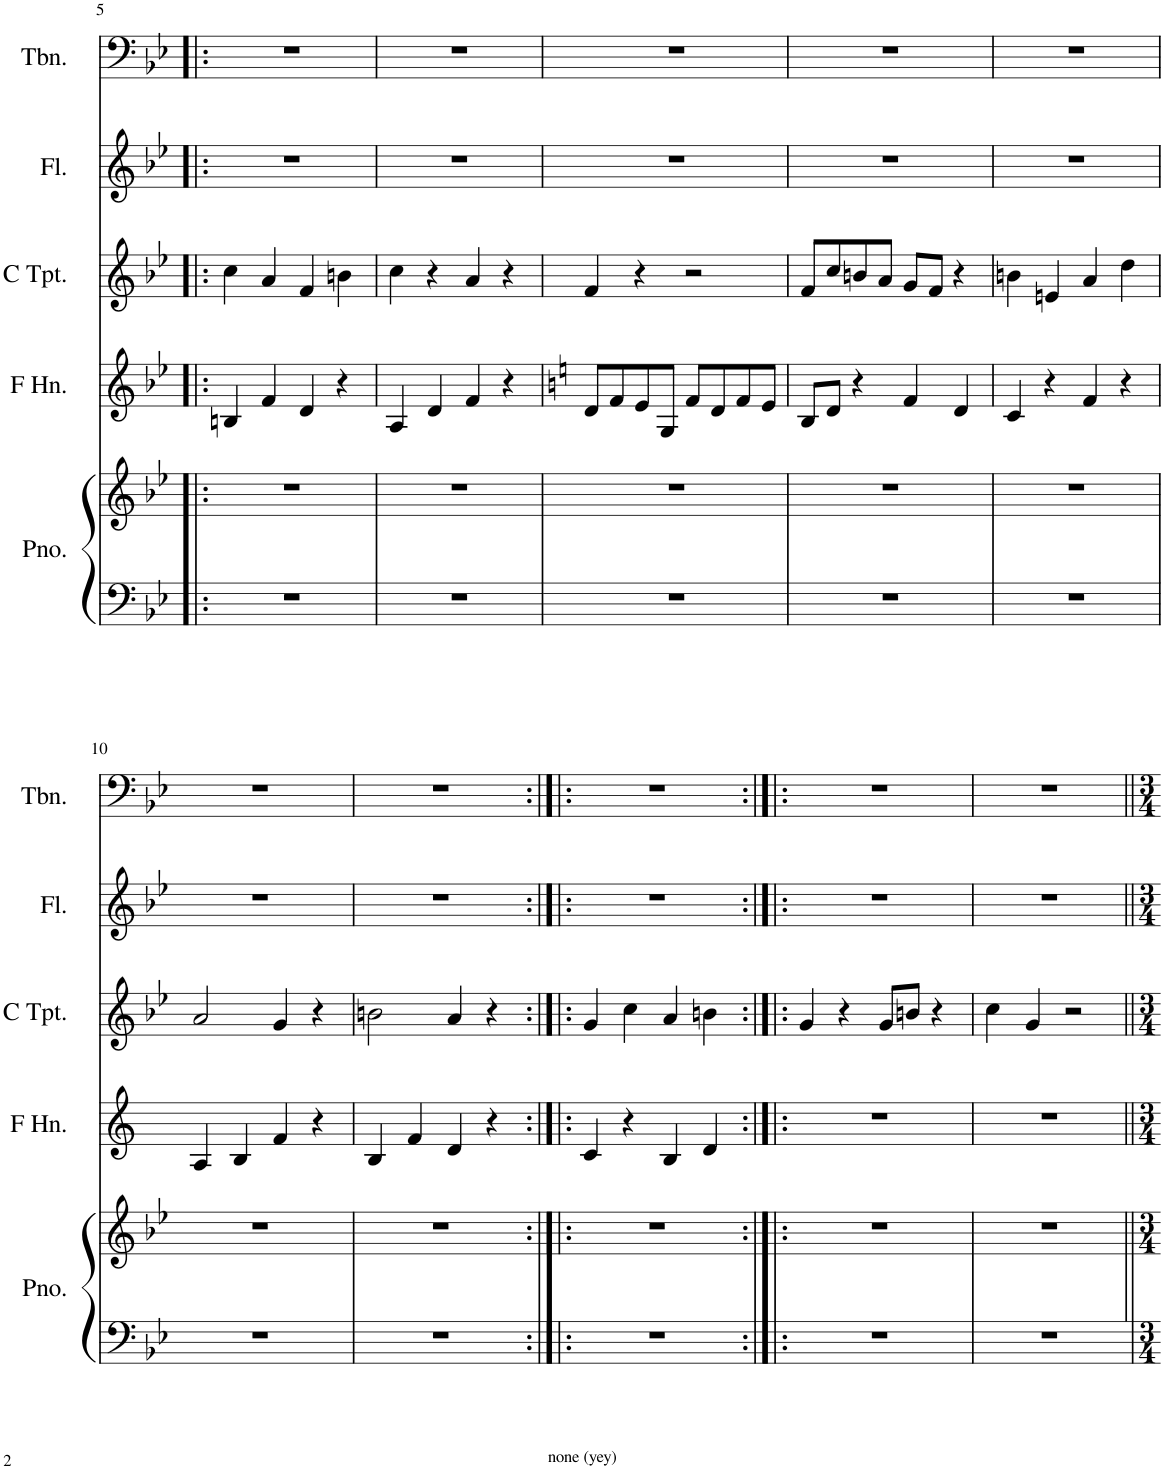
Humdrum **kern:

**kern	**kern	**kern	**kern	**kern	**kern
*part5	*part5	*part4	*part3	*part2	*part1
*staff6	*staff5	*staff4	*staff3	*staff2	*staff1
*I"Piano	*	*I"Horn in F	*I"C Trumpet	*I"Flute	*I"Trombone
*I'Pno.	*	*	*I'C Tpt.	*I'Fl.	*I'Tbn.
!!LO:PB:g=z
*clefF4	*clefG2	*clefG2	*clefG2	*clefG2	*clefF4
*	*	*ITrd4c7	*	*	*
*k[b-e-]	*k[b-e-]	*k[b-e-]	*k[b-e-]	*k[b-e-]	*k[b-e-]
*M4/4	*M4/4	*M4/4	*M4/4	*M4/4	*M4/4
=5!|:	=5!|:	=5!|:	=5!|:	=5!|:	=5!|:
1r	1r	4Bn/	4cc\	1r	1r
.	.	4f/	4a/	.	.
.	.	4d/	4f/	.	.
.	.	4r	4bn\	.	.
=6	=6	=6	=6	=6	=6
1r	1r	4A/	4cc\	1r	1r
.	.	4d/	4r	.	.
.	.	4f/	4a/	.	.
.	.	4r	4r	.	.
=7	=7	=7	=7	=7	=7
*	*	*k[]	*	*	*
1r	1r	8d/L	4f/	1r	1r
.	.	8f/	.	.	.
.	.	8e/	4r	.	.
.	.	8G/J	.	.	.
.	.	8f/L	2r	.	.
.	.	8d/	.	.	.
.	.	8f/	.	.	.
.	.	8e/J	.	.	.
=8	=8	=8	=8	=8	=8
1r	1r	8B/L	8f/L	1r	1r
.	.	8d/J	8cc/	.	.
.	.	4r	8bn/	.	.
.	.	.	8a/J	.	.
.	.	4f/	8g/L	.	.
.	.	.	8f/J	.	.
.	.	4d/	4r	.	.
=9	=9	=9	=9	=9	=9
1r	1r	4c/	4bn\	1r	1r
.	.	4r	4en/	.	.
.	.	4f/	4a/	.	.
.	.	4r	4dd\	.	.
!!LO:LB:g=z
=10	=10	=10	=10	=10	=10
1r	1r	4A/	2a/	1r	1r
.	.	4B/	.	.	.
.	.	4f/	4g/	.	.
.	.	4r	4r	.	.
=11	=11	=11	=11	=11	=11
1r	1r	4B/	2bn\	1r	1r
.	.	4f/	.	.	.
.	.	4d/	4a/	.	.
.	.	4r	4r	.	.
=12:|!|:	=12:|!|:	=12:|!|:	=12:|!|:	=12:|!|:	=12:|!|:
1r	1r	4c/	4g/	1r	1r
.	.	4r	4cc\	.	.
.	.	4B/	4a/	.	.
.	.	4d/	4bn\	.	.
=13:|!|:	=13:|!|:	=13:|!|:	=13:|!|:	=13:|!|:	=13:|!|:
1r	1r	1r	4g/	1r	1r
.	.	.	4r	.	.
.	.	.	8g/L	.	.
.	.	.	8bn/J	.	.
.	.	.	4r	.	.
=14	=14	=14	=14	=14	=14
1r	1r	1r	4cc\	1r	1r
.	.	.	4g/	.	.
.	.	.	2r	.	.
=||	=||	=||	=||	=||	=||
*-	*-	*-	*-	*-	*-
